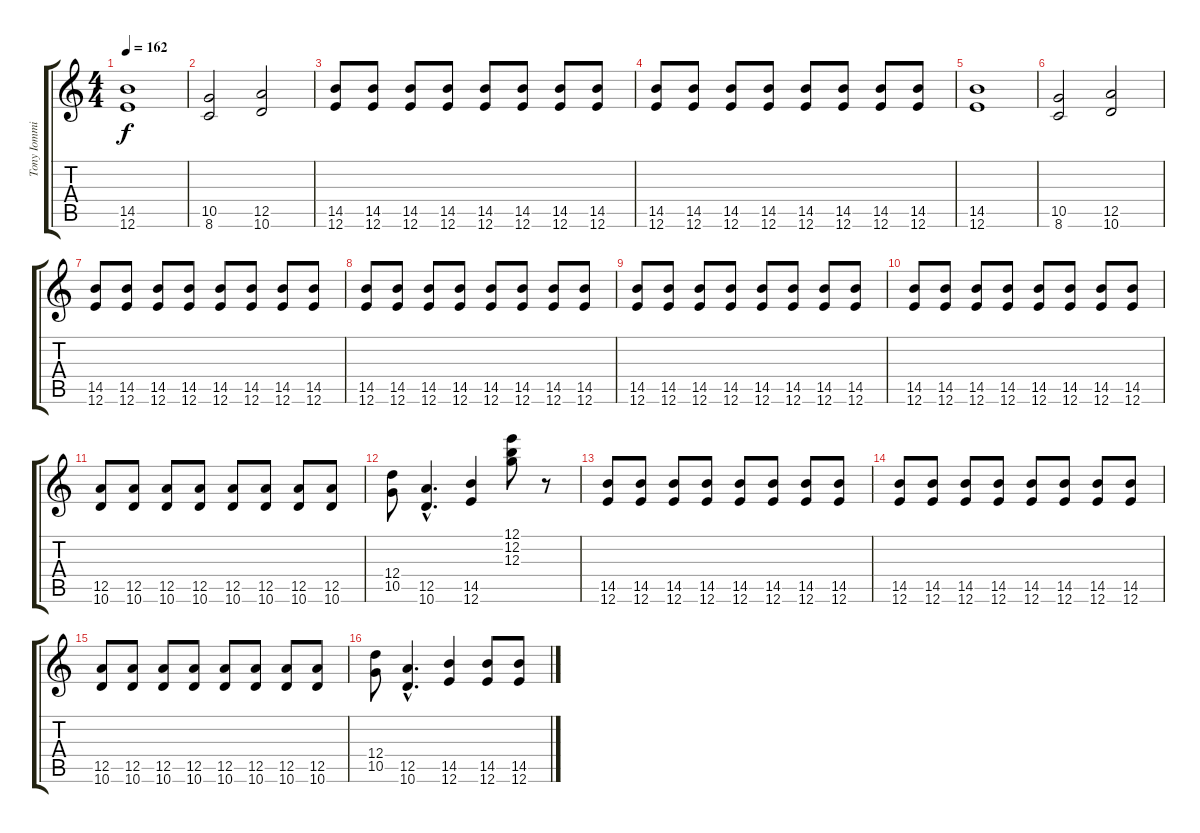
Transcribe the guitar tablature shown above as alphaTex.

\track ("Tony Iommi" "Tony Iommi") {instrument overdrivenguitar}
\staff {score tabs}
\tuning (E4 B3 G3 D3 A2 E2) {hide}
\ts (4 4)
\tempo 162
\clef g2
\ks c
(14.5 12.6).1{dy f} |
(10.5 8.6).2 (12.5 10.6).2 |
(14.5 12.6).8 (14.5 12.6).8 (14.5 12.6).8 (14.5 12.6).8 (14.5 12.6).8 (14.5 12.6).8 (14.5 12.6).8 (14.5 12.6).8 |
(14.5 12.6).8 (14.5 12.6).8 (14.5 12.6).8 (14.5 12.6).8 (14.5 12.6).8 (14.5 12.6).8 (14.5 12.6).8 (14.5 12.6).8 |
(14.5 12.6).1 |
(10.5 8.6).2 (12.5 10.6).2 |
(14.5 12.6).8 (14.5 12.6).8 (14.5 12.6).8 (14.5 12.6).8 (14.5 12.6).8 (14.5 12.6).8 (14.5 12.6).8 (14.5 12.6).8 |
(14.5 12.6).8 (14.5 12.6).8 (14.5 12.6).8 (14.5 12.6).8 (14.5 12.6).8 (14.5 12.6).8 (14.5 12.6).8 (14.5 12.6).8 |
(14.5 12.6).8 (14.5 12.6).8 (14.5 12.6).8 (14.5 12.6).8 (14.5 12.6).8 (14.5 12.6).8 (14.5 12.6).8 (14.5 12.6).8 |
(14.5 12.6).8 (14.5 12.6).8 (14.5 12.6).8 (14.5 12.6).8 (14.5 12.6).8 (14.5 12.6).8 (14.5 12.6).8 (14.5 12.6).8 |
(12.5 10.6).8 (12.5 10.6).8 (12.5 10.6).8 (12.5 10.6).8 (12.5 10.6).8 (12.5 10.6).8 (12.5 10.6).8 (12.5 10.6).8 |
(12.4 10.5).8 (12.5{hac} 10.6{hac}).4{d} (14.5 12.6).4 (12.1 12.2 12.3).8 r.8 |
(14.5 12.6).8 (14.5 12.6).8 (14.5 12.6).8 (14.5 12.6).8 (14.5 12.6).8 (14.5 12.6).8 (14.5 12.6).8 (14.5 12.6).8 |
(14.5 12.6).8 (14.5 12.6).8 (14.5 12.6).8 (14.5 12.6).8 (14.5 12.6).8 (14.5 12.6).8 (14.5 12.6).8 (14.5 12.6).8 |
(12.5 10.6).8 (12.5 10.6).8 (12.5 10.6).8 (12.5 10.6).8 (12.5 10.6).8 (12.5 10.6).8 (12.5 10.6).8 (12.5 10.6).8 |
(12.4 10.5).8 (12.5{hac} 10.6{hac}).4{d} (14.5 12.6).4 (14.5 12.6).8 (14.5 12.6).8
